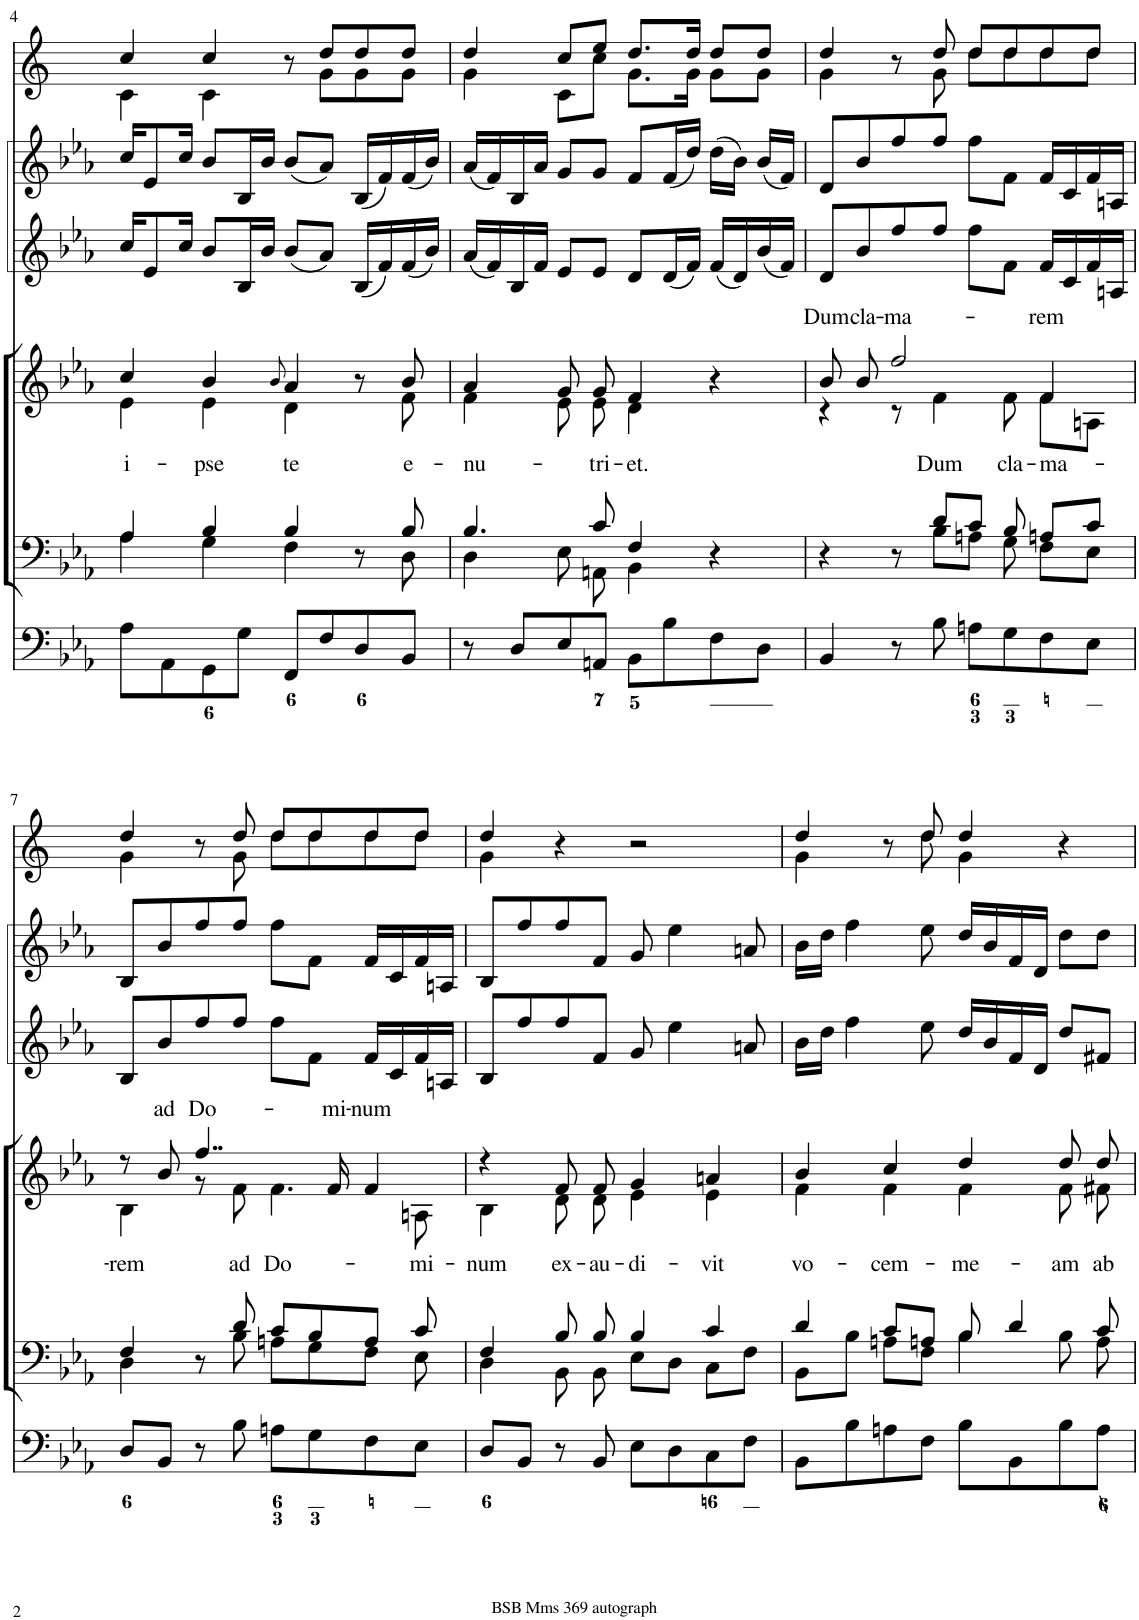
**kern	**kern	**kern	**text	**kern	**kern	**kern
*part6	*part5	*part4	*part4	*part3	*part2	*part1
*staff6	*staff5	*staff4	*staff4	*staff3	*staff2	*staff1
*I"Organ	*I"Voice	*I"Voice	*	*I"Violin	*I"Violini	*I"Corni in Eb
*	*	*	*	*I'Vln	*I'Vln	*
!!LO:PB:g=z
*clefF4	*clefF4	*clefG2	*	*clefG2	*clefG2	*clefG2
*	*	*	*	*	*	*Trd4c7
*k[b-e-a-]	*k[b-e-a-]	*k[b-e-a-]	*	*k[b-e-a-]	*k[b-e-a-]	*k[]
*M4/4	*M4/4	*M4/4	*	*M4/4	*M4/4	*M4/4
*met(c)	*met(c)	*met(c)	*	*met(c)	*met(c)	*met(c)
=4	=4	=4	=4	=4	=4	=4
*	*^	*	*	*	*	*
!	!	!	!	!LO:LY:b	!	!	!
*	*	*	*^	*	*	*	*^
8A-\L	4A-/	4A-\	4cc/	4e-\	i-	16cc/KL	16cc/KL	4cc/	4c\
.	.	.	.	.	.	8e-/	8e-/	.	.
8AA-\	.	.	.	.	.	.	.	.	.
.	.	.	.	.	.	16cc/Jk	16cc/Jk	.	.
!	!	!	!	!	!LO:LY:b	!	!	!	!
8GG\	4B-/	4G\	4b-/	4e-\	-pse	8b-/L	8b-/L	4cc/	4c\
8G\J	.	.	.	.	.	16B-/L	16B-/L	.	.
.	.	.	.	.	.	16b-/JJ	16b-/JJ	.	.
.	.	.	8qb-/	.	.	.	.	.	.
!	!	!	!	!	!LO:LY:b	!	!	!	!
8FF/L	4B-/	4F\	4a-/	4d\	te	(8b-/L	(8b-/L	8r	8ryy
8F/	.	.	.	.	.	8a-/J)	8a-/J)	8dd/L	8g\L
8D/	8r	8ryy	8r	8ryy	.	(16B-/LL	(16B-/LL	8dd/	8g\
.	.	.	.	.	.	16f/)	16f/)	.	.
!	!	!	!	!	!LO:LY:b	!	!	!	!
8BB-/J	8B-/	8D\	8b-/	8f\	e-	(16f/	(16f/	8dd/J	8g\J
.	.	.	.	.	.	16b-/JJ)	16b-/JJ)	.	.
=5	=5	=5	=5	=5	=5	=5	=5	=5	=5
!	!	!	!	!	!LO:LY:b	!	!	!	!
8r	4.B-/	4D\	4a-/	4f\	-nu-	(16a-/LL	(16a-/LL	4dd/	4g\
.	.	.	.	.	.	16f/)	16f/)	.	.
8D/L	.	.	.	.	.	16B-/	16B-/	.	.
.	.	.	.	.	.	16f/JJ	16a-/JJ	.	.
8E-/	.	8E-\	8g/	8e-\	.	8e-/L	8g/L	8cc/L	8c\L
!	!	!	!	!	!LO:LY:b	!	!	!	!
8AAn/J	8c/	8AAn\	8g/	8e-\	-tri-	8e-/J	8g/J	8ee/J	8cc\J
!	!	!	!	!	!LO:LY:b	!	!	!	!
8BB-\L	4F/	4BB-\	4f/	4d\	-et.	8d/L	8f/L	8.dd/L	8.g\L
8B-\	.	.	.	.	.	(16d/L	(16f/L	.	.
.	.	.	.	.	.	16f/JJ)	16dd/JJ)	16dd/Jk	16g\Jk
8F\	4r	4ryy	4r	4ryy	.	(16f/LL	(16dd\LL	8dd/L	8g\L
.	.	.	.	.	.	16d/)	16b-\JJ)	.	.
8D\J	.	.	.	.	.	(16b-/	(16b-/LL	8dd/J	8g\J
.	.	.	.	.	.	16f/JJ)	16f/JJ)	.	.
=6	=6	=6	=6	=6	=6	=6	=6	=6	=6
!	!	!	!	!	!LO:LY:a	!	!	!	!
4BB-/	4r	4.ryy	8b-/	4r	Dum	8d/L	8d/L	4dd/	4g\
!	!	!	!	!	!LO:LY:a	!	!	!	!
.	.	.	8b-/	.	cla-	8b-/	8b-/	.	.
!	!	!	!	!	!LO:LY:a	!	!	!	!
8r	8r	.	2ff/	8r	-ma-	8ff/	8ff/	8r	8ryy
!	!	!	!	!	!LO:LY:b	!	!	!	!
8B-\	8d/L	8B-\L	.	4f\	Dum	8ff/J	8ff/J	8dd/	8g\
8An\L	8c/J	8An\J	.	.	.	8ff\L	8ff\L	8dd/L	8dd\L
!	!	!	!	!	!LO:LY:b	!	!	!	!
8G\	8B-/	8G\	.	8f\	cla-	8f\J	8f\J	8dd/	8dd\
!	!	!	!	!	!LO:LY:a	!	!	!	!
!	!	!	!	!	!LO:LY:b	!	!	!	!
8F\	8An/L	8F\L	4f/	8f\L	-ma-	16f/LL	16f/LL	8dd/	8dd\
.	.	.	.	.	.	16c/	16c/	.	.
8E-\J	8c/J	8E-\J	.	8An\J	.	16f/	16f/	8dd/J	8dd\J
.	.	.	.	.	.	16An/JJ	16An/JJ	.	.
!!LO:LB:g=z	!!
=7	=7	=7	=7	=7	=7	=7	=7	=7	=7
!	!	!	!	!	!LO:LY:b	!	!	!	!
8D/L	4F/	4D\	8r	4B-\	-rem	8B-/L	8B-/L	4dd/	4g\
!	!	!	!	!	!LO:LY:a	!	!	!	!
8BB-/J	.	.	8b-/	.	ad	8b-/	8b-/	.	.
!	!	!	!	!	!LO:LY:a	!	!	!	!
8r	8r	8ryy	4..ff/	8r	Do-	8ff/	8ff/	8r	8ryy
!	!	!	!	!	!LO:LY:b	!	!	!	!
8B-\	8d/	8B-\	.	8f\	ad	8ff/J	8ff/J	8dd/	8g\
!	!	!	!	!	!LO:LY:b	!	!	!	!
8An\L	8c/L	8An\L	.	4.f\	Do-	8ff\L	8ff\L	8dd/L	8dd\L
8G\	8B-/	8G\	.	.	.	8f\J	8f\J	8dd/	8dd\
!	!	!	!	!	!LO:LY:a	!	!	!	!
.	.	.	16f/	.	-mi-	.	.	.	.
!	!	!	!	!	!LO:LY:a	!	!	!	!
8F\	8A/J	8F\J	4f/	.	-num	16f/LL	16f/LL	8dd/	8dd\
.	.	.	.	.	.	16c/	16c/	.	.
!	!	!	!	!	!LO:LY:b	!	!	!	!
8E-\J	8c/	8E-\	.	8An\	-mi-	16f/	16f/	8dd/J	8dd\J
.	.	.	.	.	.	16An/JJ	16An/JJ	.	.
=8	=8	=8	=8	=8	=8	=8	=8	=8	=8
!	!	!	!	!	!LO:LY:b	!	!	!	!
8D/L	4F/	4D\	4r	4B-\	-num	8B-/L	8B-/L	4dd/	4g\
8BB-/J	.	.	.	.	.	8ff/	8ff/	.	.
!	!	!	!	!	!LO:LY:b	!	!	!	!
8r	8B-/	8BB-\	8f/	8d\	ex-	8ff/	8ff/	4r	2.ryy
!	!	!	!	!	!LO:LY:b	!	!	!	!
8BB-/	8B-/	8BB-\	8f/	8d\	-au-	8f/J	8f/J	.	.
!	!	!	!	!	!LO:LY:b	!	!	!	!
8E-\L	4B-/	8E-\L	4g/	4e-\	-di-	8g/	8g/	2r	.
8D\	.	8D\J	.	.	.	4ee-\	4ee-\	.	.
!	!	!	!	!	!LO:LY:b	!	!	!	!
8C\	4c/	8C\L	4an/	4e-\	-vit	.	.	.	.
8F\J	.	8F\J	.	.	.	8an/	8an/	.	.
=9	=9	=9	=9	=9	=9	=9	=9	=9	=9
!	!	!	!	!	!LO:LY:b	!	!	!	!
8BB-\L	4d/	8BB-\L	4b-/	4f\	vo-	16b-\LL	16b-\LL	4dd/	4g\
.	.	.	.	.	.	16dd\JJ	16dd\JJ	.	.
8B-\	.	8B-\J	.	.	.	4ff\	4ff\	.	.
!	!	!	!	!	!LO:LY:b	!	!	!	!
8An\	8c/L	8An\L	4cc/	4f\	-cem-	.	.	8r	8ryy
8F\J	8An/J	8F\J	.	.	.	8ee-\	8ee-\	8dd/	8dd\
!	!	!	!	!	!LO:LY:b	!	!	!	!
8B-\L	8B-/	4B-\	4dd/	4f\	-me-	16dd/LL	16dd/LL	4dd/	4g\
.	.	.	.	.	.	16b-/	16b-/	.	.
8BB-\	4d/	.	.	.	.	16f/	16f/	.	.
.	.	.	.	.	.	16d/JJ	16d/JJ	.	.
!	!	!	!	!	!LO:LY:b	!	!	!	!
8B-\	.	8B-\	8dd/	8f\	-am	8dd/L	8dd\L	4r	4ryy
!	!	!	!	!	!LO:LY:b	!	!	!	!
8A\J	8c/	8A\	8dd/	8f#X\	ab	8f#X/J	8dd\J	.	.
*	*v	*v	*	*	*	*	*	*v	*v
*	*	*v	*v	*	*	*	*
=	=	=	=	=	=	=
*-	*-	*-	*-	*-	*-	*-
